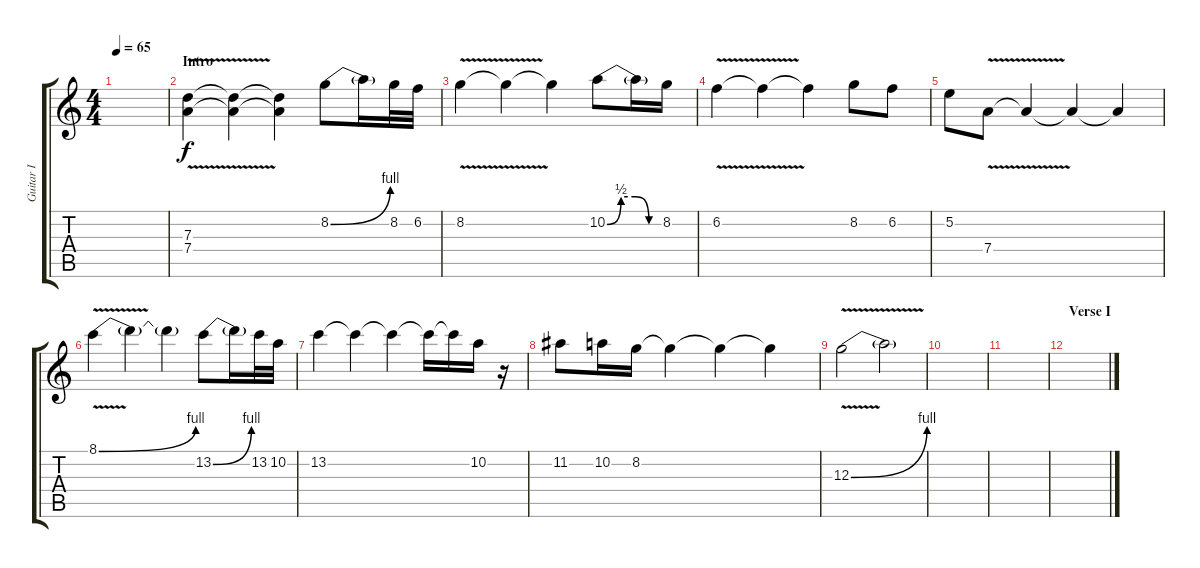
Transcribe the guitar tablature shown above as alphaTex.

\track ("Guitar I" "Guitar I") {instrument distortionguitar}
\staff {score tabs}
\tuning (E4 B3 G3 D3 A2 E2) {hide}
\ts (4 4)
\tempo 65
\clef g2
\ks c
|
\section ("" "Intro")
(7.3{v} 7.4{v}).4 (7.3{t} 7.4{t}).4 (7.3{t} 7.4{t}).4 8.2{be (bend 0 0 60 4)}.8 8.2{t}.16 8.2.32 6.2.32 |
8.2{v}.4 8.2{t}.4 8.2{t}.4 10.2{be (custom 0 0 15 2 30 2 45 0 60 0)}.8 10.2{t}.16 8.2.16 |
6.2{v}.4 6.2{t}.4 6.2{t}.4 8.2.8 6.2.8 |
5.2.8 7.4{v}.8 7.4{t}.4 7.4{t}.4 7.4{t}.4 |
8.1{be (bend 0 0 60 4) v}.4 8.1{t}.4 8.1{t}.4 13.2{be (bend 0 0 60 4)}.8 13.2{t}.16 13.2.32 10.2.32 |
13.2.4 13.2{t}.4 13.2{t}.4 13.2{t}.16 13.2{t}.16 10.2.16 r.16 |
11.2.8 10.2.16 8.2.16 8.2{t}.4 8.2{t}.4 8.2{t}.4 |
12.3{be (bend 0 0 60 4) v}.2 12.3{t}.2 |
|
|
\section ("" "Verse I")
